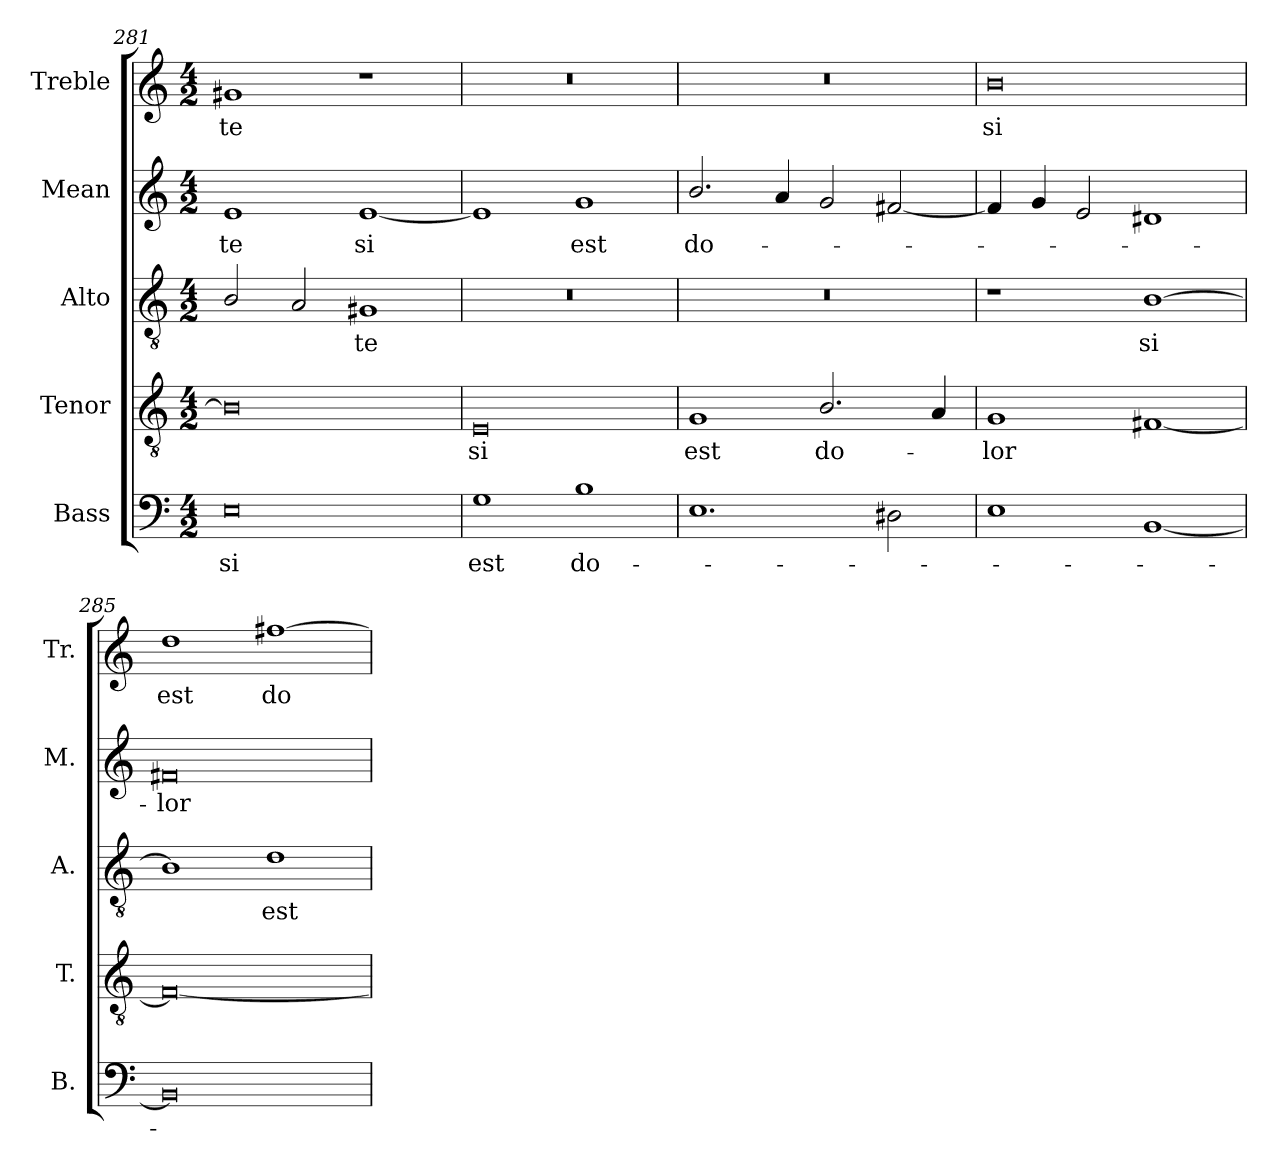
**kern	**text	**kern	**text	**kern	**text	**kern	**text	**kern	**text
*part5	*part5	*part4	*part4	*part3	*part3	*part2	*part2	*part1	*part1
*staff5	*staff5	*staff4	*staff4	*staff3	*staff3	*staff2	*staff2	*staff1	*staff1
*I"Bass	*	*I"Tenor	*	*I"Alto	*	*I"Mean	*	*I"Treble	*
*I'B.	*	*I'T.	*	*I'A.	*	*I'M.	*	*I'Tr.	*
*clefF4	*	*clefGv2	*	*clefGv2	*	*clefG2	*	*clefG2	*
*	*	*ITrd7c12	*	*ITrd7c12	*	*	*	*	*
*k[]	*	*k[]	*	*k[]	*	*k[]	*	*k[]	*
*C:	*	*C:	*	*C:	*	*C:	*	*C:	*
*M4/2	*	*M4/2	*	*M4/2	*	*M4/2	*	*M4/2	*
=281	=281	=281	=281	=281	=281	=281	=281	=281	=281
!	!LO:LY:b:color=#000000	!	!	!	!	!	!	!	!
!	!	!	!	!	!	!	!LO:LY:b:color=#000000	!	!
!	!	!	!	!	!	!	!	!	!LO:LY:b:color=#000000
0Ei	si	0BBi]	.	2BBi/	.	1ei	-te	1g#Xi	-te
.	.	.	.	2AAi/	.	.	.	.	.
!	!	!	!	!	!LO:LY:b:color=#000000	!	!	!	!
!	!	!	!	!	!	!	!LO:LY:b:color=#000000	!	!
.	.	.	.	1GG#Xi	-te	[<1ei	si	1r	.
=282	=282	=282	=282	=282	=282	=282	=282	=282	=282
!	!LO:LY:b:color=#000000	!	!	!	!	!	!	!	!
!	!	!	!LO:LY:b:color=#000000	!LO:N:vis=1	!	!	!	!LO:N:vis=1	!
1Gi	est	0EEi	si	0r	.	1ei]	.	0r	.
!	!LO:LY:b:color=#000000	!	!	!	!	!	!	!	!
!	!	!	!	!	!	!	!LO:LY:b:color=#000000	!	!
1Bi	do-	.	.	.	.	1gi	est	.	.
=283	=283	=283	=283	=283	=283	=283	=283	=283	=283
!	!	!	!LO:LY:b:color=#000000	!LO:N:vis=1	!	!	!	!	!
!	!	!	!	!	!	!	!LO:LY:b:color=#000000	!LO:N:vis=1	!
1.Ei	.	1GGi	est	0r	.	2.bi/	do-	0r	.
.	.	.	.	.	.	4ai/	.	.	.
!	!	!	!LO:LY:b:color=#000000	!	!	!	!	!	!
.	.	2.BBi/	do-	.	.	2gi/	.	.	.
2D#Xi\	.	.	.	.	.	[<2f#Xi/	.	.	.
.	.	4AAi/	.	.	.	.	.	.	.
=284	=284	=284	=284	=284	=284	=284	=284	=284	=284
!	!	!	!LO:LY:b:color=#000000	!	!	!	!	!	!
!	!	!	!	!	!	!	!	!	!LO:LY:b:color=#000000
1Ei	.	1GGi	-lor	1r	.	4f#i/]	.	0bi	si
.	.	.	.	.	.	4gi/	.	.	.
.	.	.	.	.	.	2ei/	.	.	.
!	!	!	!	!	!LO:LY:b:color=#000000	!	!	!	!
[<1BBi	.	[<1FF#Xi	.	[>1BBi	si	1d#Xi	.	.	.
=285	=285	=285	=285	=285	=285	=285	=285	=285	=285
!	!	!	!	!	!	!	!LO:LY:b:color=#000000	!	!
!	!	!	!	!	!	!	!	!	!LO:LY:b:color=#000000
0BBi]	.	0FF#i_<	.	1BBi]	.	0f#Xi	-lor	1ddi	est
!	!	!	!	!	!LO:LY:b:color=#000000	!	!	!	!
!	!	!	!	!	!	!	!	!	!LO:LY:b:color=#000000
.	.	.	.	1Di	est	.	.	[>1ff#Xi	do-
=	=	=	=	=	=	=	=	=	=
*-	*-	*-	*-	*-	*-	*-	*-	*-	*-
